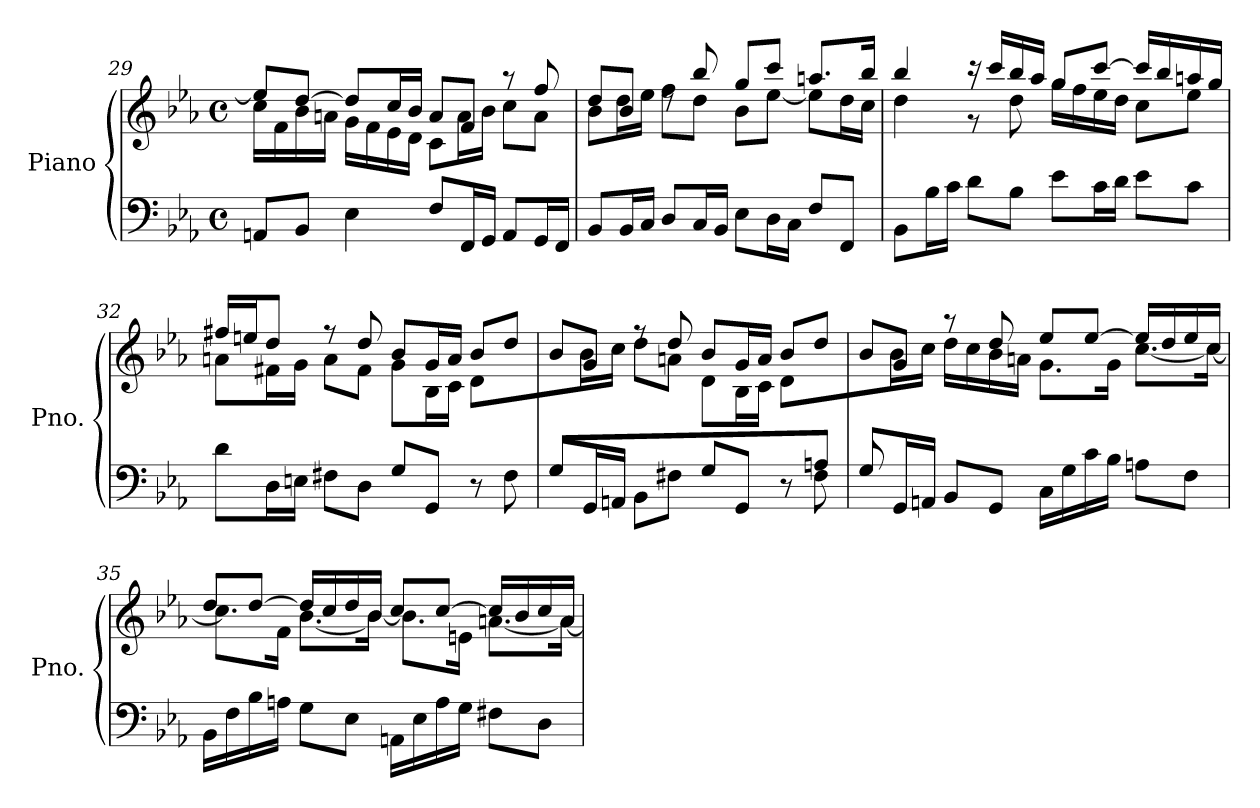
**kern	**kern
*part1	*part1
*staff2	*staff1
*I"Piano	*
*I'Pno.	*
*clefF4	*clefG2
*k[b-e-a-]	*k[b-e-a-]
*M4/4	*M4/4
*met(c)	*met(c)
=29	=29
*	*^
8AAn/L	8ee-/L]	16cc\LL
.	.	16f\
8BB-/J	[8dd/J	16b-\
.	.	16an\JJ
4E-\	8dd/L]	16g\LL
.	.	16f\
.	16cc/L	16e-\
.	16b-/JJ	16d\JJ
8F/L	8a/L	8c\L
16FF/L	8f/J	16a\L
16GG/JJ	.	16b-\JJ
8AA/L	8r	8cc\L
16GG/L	8ff/	8a\J
16FF/JJ	.	.
=30	=30	=30
8BB-/L	8dd/L	8b-\L
16BB-/L	8b-/J	16dd\L
16C/JJ	.	16ee-\JJ
8D/L	8rdd	8ff\L
16C/L	8bb-/	8dd\J
16BB-/JJ	.	.
8E-\L	8gg/L	8b-\L
16D\L	8ccc/J	[8ee-\J
16C\JJ	.	.
8F/L	8.aan/L	8ee-\L]
8FF/J	.	16dd\L
.	16bb-/Jk	16cc\JJ
=31	=31	=31
8BB-\L	4bb-/	4dd\
16B-\L	.	.
16c\JJ	.	.
8d\L	16r	8r
.	16ccc/LL	.
8B-\J	16bb-/	8dd\
.	16aa-/JJ	.
8e-\L	8gg/L	16gg\LL
.	.	16ff\
16c\L	[8ccc/J	16ee-\
16d\JJ	.	16dd\JJ
8e-\L	16ccc/LL]	8cc\L
.	16bb-/	.
8c\J	16aan/	8ee-\J
.	16gg/JJ	.
!!LO:LB:g=z	!!
=32	=32	=32
*^	*	*
2..ryy	8d\L	16ff#X/LL	8an\L
.	.	16een/J	.
.	16D\L	8dd/J	16f#X\L
.	16En\JJ	.	16g\JJ
.	8F#X\L	8r	8a\L
.	8D\J	8dd/	8f#\J
.	8G/L	8b-/L	8g\L
.	8GG/J	16g/L	16B-\L
.	.	16a/JJ	16c\JJ
.	8r	8b-/L	8d\L
8An/J	8F#\	8dd/J	8ryy
=33	=33	=33	=33
8G/L	8G/L	8b-/L	8ryy
2.ryy	16GG/L	8g/J	16b-\L
.	16AAn/JJ	.	16cc\JJ
.	8BB-\L	8rff	8dd\L
.	8F#X\J	8dd/	8an\J
.	8G/L	8b-/L	8d\L
.	8GG/J	16g/L	16B-\L
.	.	16a/JJ	16c\JJ
.	8r	8b-/L	8d\L
8An/J	8F#\	8dd/J	8ryy
=34	=34	=34	=34
8G/L	8G/L	8b-/L	8ryy
2..ryy	16GG/L	8g/J	16b-\L
.	16AAn/JJ	.	16cc\JJ
.	8BB-/L	8r	16dd\LL
.	.	.	16cc\
.	8GG/J	8dd/	16b-\
.	.	.	16an\JJ
.	16C\LL	8ee-/L	8.g\L
.	16G\	.	.
.	16c\	[8ee-/J	.
.	16B-\JJ	.	16g\Jk
.	8An\L	16ee-/LL]	[8.cc\L
.	.	16dd/	.
.	8F\J	16ee-/	.
.	.	16cc/JJ	16cc\Jk_
*v	*v	*	*
=35	=35	=35
16BB-\LL	8dd/L	8.cc\L]
16F\	.	.
16B-\	[8dd/J	.
16An\JJ	.	16f\Jk
8G\L	16dd/LL]	[8.b-\L
.	16cc/	.
8E-\J	16dd/	.
.	16b-/JJ	16b-\Jk_
16AAn\LL	8cc/L	8.b-\L]
16E-\	.	.
16A\	[8cc/J	.
16G\JJ	.	16en\Jk
8F#X\L	16cc/LL]	[8.an\L
.	16b-/	.
8D\J	16cc/	.
.	16a/JJ	16a\Jk_
*	*v	*v
=	=
*-	*-
